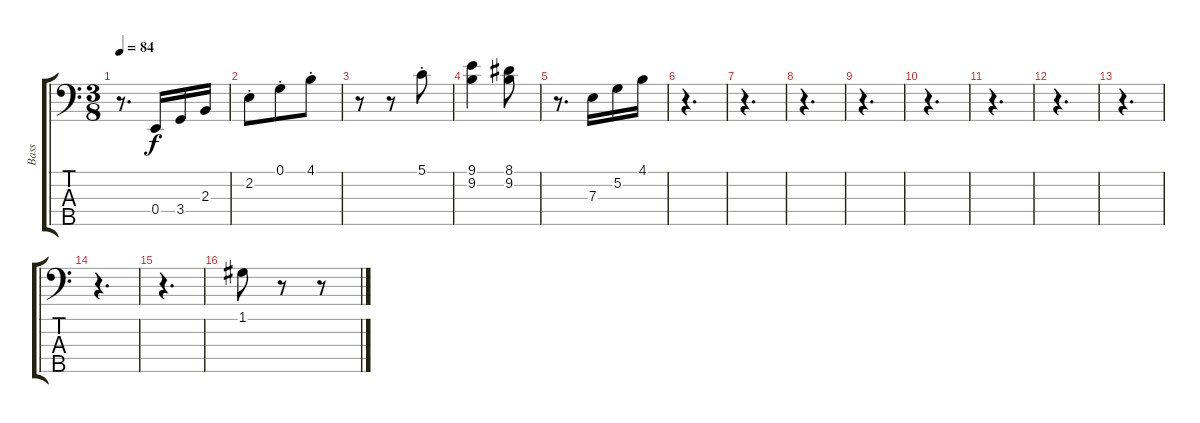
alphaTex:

\track ("Bass" "Bass") {instrument electricbassfinger}
\staff {score tabs}
\tuning (G2 D2 A1 E1 B0) {hide}
\ts (3 8)
\tempo 84
\clef f4
\ks c
r.8{d dy f} 0.4.16 3.4.16 2.3.16 |
2.2{st}.8 0.1{st}.8 4.1{st}.8 |
r.8 r.8 5.1{st}.8 |
(9.1 9.2).4 (8.1 9.2).8 |
r.8{d} 7.3.16 5.2.16 4.1.16 |
r.4{d} |
r.4{d} |
r.4{d} |
r.4{d} |
r.4{d} |
r.4{d} |
r.4{d} |
r.4{d} |
r.4{d} |
r.4{d} |
1.1.8 r.8 r.8
